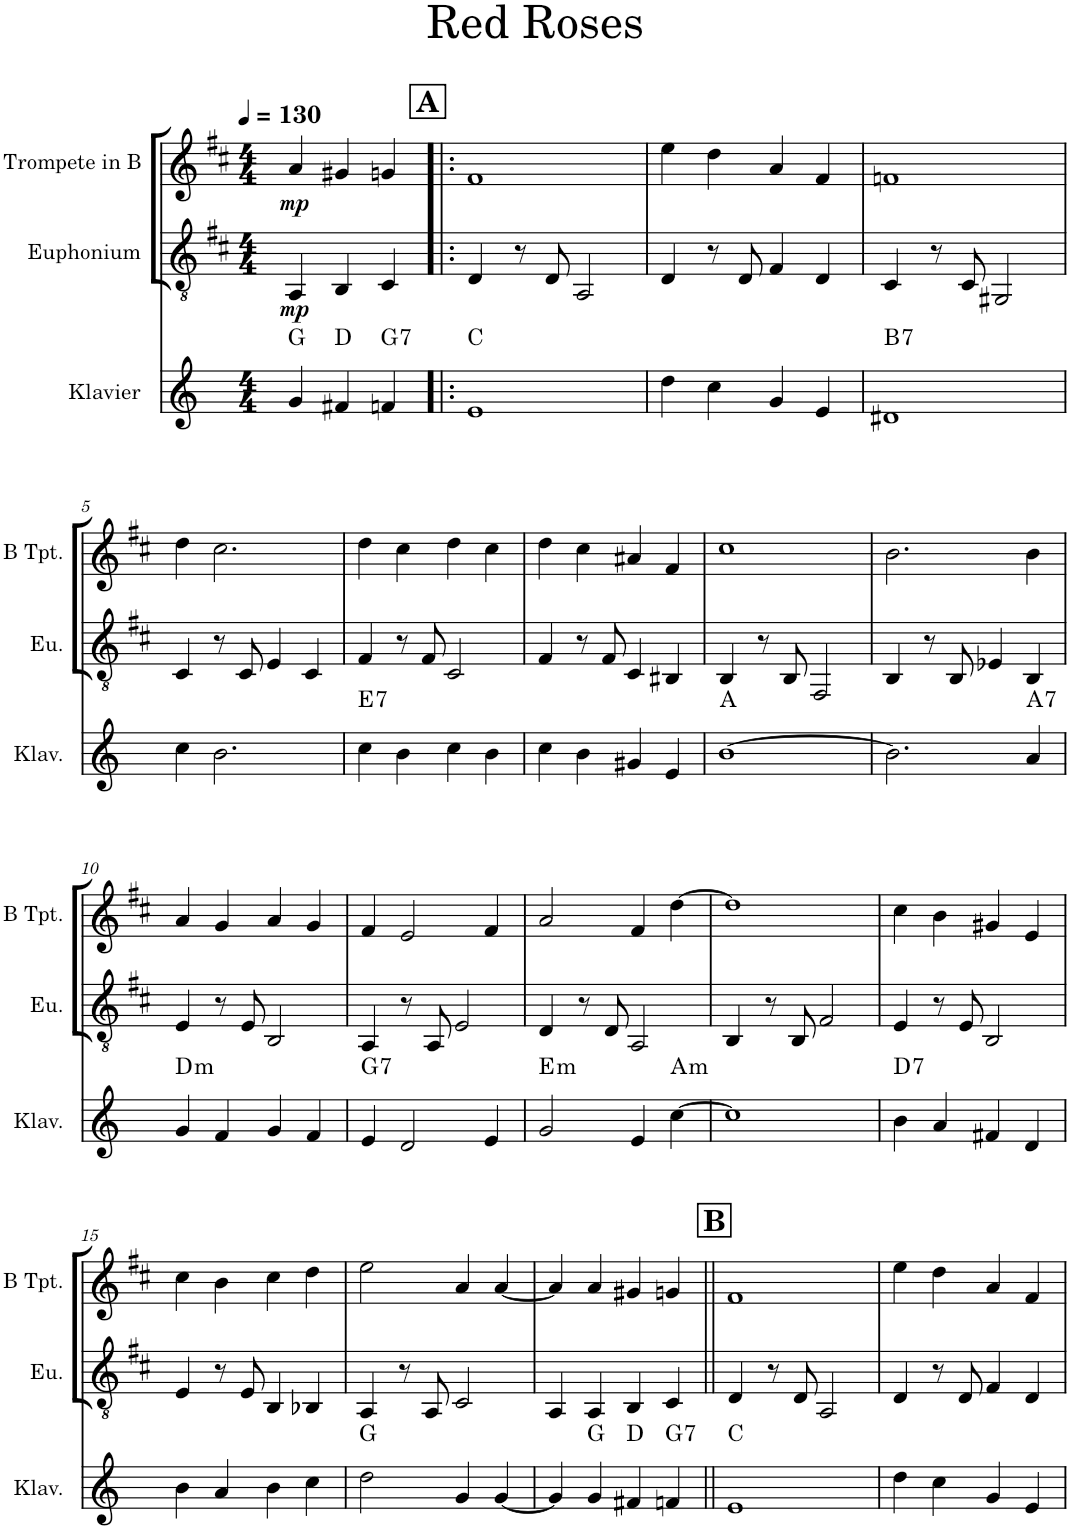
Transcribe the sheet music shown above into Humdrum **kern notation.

**kern	**harte	**kern	**dynam	**kern	**dynam
*part3	*part3	*part2	*part2	*part1	*part1
*staff3	*	*staff2	*staff2	*staff1	*staff1
*I"Klavier	*	*I"Euphonium	*	*I"Trompete in B	*
*I'Klav.	*	*I'Eu.	*	*	*
*clefG2	*	*clefGv2	*	*clefG2	*
*	*	*Trd1c2	*	*Trd1c2	*
*k[]	*	*k[f#c#]	*	*k[f#c#]	*
*M4/4	*	*M4/4	*	*M4/4	*
*MM130	*	*MM130	*	*MM130	*
=1	=1	=1	=1	=1	=1
!	!	!	!LO:DY:b	!	!LO:DY:b
4g/	G:maj	4AA/	mp	4a/	mp
4f#X/	D:maj	4BB/	.	4g#X/	.
!	!LO:H:kt=7	!	!	!	!
4fn/	G:7	4C#/	.	4gn/	.
!!LO:REH:place=s1:a:B:cj:fs=14:t=A
=2!|:	=2!|:	=2!|:	=2!|:	=2!|:	=2!|:
1e	C:maj	4D/	.	1f#	.
.	.	8r	.	.	.
.	.	8D/	.	.	.
.	.	2AA/	.	.	.
=3	=3	=3	=3	=3	=3
4dd\	.	4D/	.	4ee\	.
4cc\	.	8r	.	4dd\	.
.	.	8D/	.	.	.
4g/	.	4F#/	.	4a/	.
4e/	.	4D/	.	4f#/	.
=4	=4	=4	=4	=4	=4
!	!LO:H:kt=7	!	!	!	!
1d#X	B:7	4C#/	.	1fn	.
.	.	8r	.	.	.
.	.	8C#/	.	.	.
.	.	2GG#X/	.	.	.
!!LO:LB:g=z
=5	=5	=5	=5	=5	=5
4cc\	.	4C#/	.	4dd\	.
2.b\	.	8r	.	2.cc#\	.
.	.	8C#/	.	.	.
.	.	4E/	.	.	.
.	.	4C#/	.	.	.
=6	=6	=6	=6	=6	=6
!	!LO:H:kt=7	!	!	!	!
4cc\	E:7	4F#/	.	4dd\	.
4b\	.	8r	.	4cc#\	.
.	.	8F#/	.	.	.
4cc\	.	2C#/	.	4dd\	.
4b\	.	.	.	4cc#\	.
=7	=7	=7	=7	=7	=7
4cc\	.	4F#/	.	4dd\	.
4b\	.	8r	.	4cc#\	.
.	.	8F#/	.	.	.
4g#X/	.	4C#/	.	4a#X/	.
4e/	.	4BB#X/	.	4f#/	.
=8	=8	=8	=8	=8	=8
[1b	A:maj	4BB/	.	1cc#	.
.	.	8r	.	.	.
.	.	8BB/	.	.	.
.	.	2FF#/	.	.	.
=9	=9	=9	=9	=9	=9
2.b\]	.	4BB/	.	2.b\	.
.	.	8r	.	.	.
.	.	8BB/	.	.	.
.	.	4E-X/	.	.	.
!	!LO:H:kt=7	!	!	!	!
4a/	A:7	4BB/	.	4b\	.
!!LO:LB:g=z
=10	=10	=10	=10	=10	=10
!	!LO:H:kt=m	!	!	!	!
4g/	D:min	4E/	.	4a/	.
4f/	.	8r	.	4g/	.
.	.	8E/	.	.	.
4g/	.	2BB/	.	4a/	.
4f/	.	.	.	4g/	.
=11	=11	=11	=11	=11	=11
!	!LO:H:kt=7	!	!	!	!
4e/	G:7	4AA/	.	4f#/	.
2d/	.	8r	.	2e/	.
.	.	8AA/	.	.	.
.	.	2E/	.	.	.
4e/	.	.	.	4f#/	.
=12	=12	=12	=12	=12	=12
!	!LO:H:kt=m	!	!	!	!
2g/	E:min	4D/	.	2a/	.
.	.	8r	.	.	.
.	.	8D/	.	.	.
4e/	.	2AA/	.	4f#/	.
!	!LO:H:kt=m	!	!	!	!
[4cc\	A:min	.	.	[4dd\	.
=13	=13	=13	=13	=13	=13
1cc]	.	4BB/	.	1dd]	.
.	.	8r	.	.	.
.	.	8BB/	.	.	.
.	.	2F#/	.	.	.
=14	=14	=14	=14	=14	=14
!	!LO:H:kt=7	!	!	!	!
4b\	D:7	4E/	.	4cc#\	.
4a/	.	8r	.	4b\	.
.	.	8E/	.	.	.
4f#X/	.	2BB/	.	4g#X/	.
4d/	.	.	.	4e/	.
!!LO:LB:g=z
=15	=15	=15	=15	=15	=15
4b\	.	4E/	.	4cc#\	.
4a/	.	8r	.	4b\	.
.	.	8E/	.	.	.
4b\	.	4BB/	.	4cc#\	.
4cc\	.	4BB-X/	.	4dd\	.
=16	=16	=16	=16	=16	=16
2dd\	G:maj	4AA/	.	2ee\	.
.	.	8r	.	.	.
.	.	8AA/	.	.	.
4g/	.	2C#/	.	4a/	.
[4g/	.	.	.	[4a/	.
=17	=17	=17	=17	=17	=17
4g/]	.	4AA/	.	4a/]	.
4g/	G:maj	4AA/	.	4a/	.
4f#X/	D:maj	4BB/	.	4g#X/	.
!	!LO:H:kt=7	!	!	!	!
4fn/	G:7	4C#/	.	4gn/	.
!!LO:REH:place=s1:a:B:cj:fs=14:t=B
=18||	=18||	=18||	=18||	=18||	=18||
1e	C:maj	4D/	.	1f#	.
.	.	8r	.	.	.
.	.	8D/	.	.	.
.	.	2AA/	.	.	.
=19	=19	=19	=19	=19	=19
4dd\	.	4D/	.	4ee\	.
4cc\	.	8r	.	4dd\	.
.	.	8D/	.	.	.
4g/	.	4F#/	.	4a/	.
4e/	.	4D/	.	4f#/	.
=	=	=	=	=	=
*-	*-	*-	*-	*-	*-
